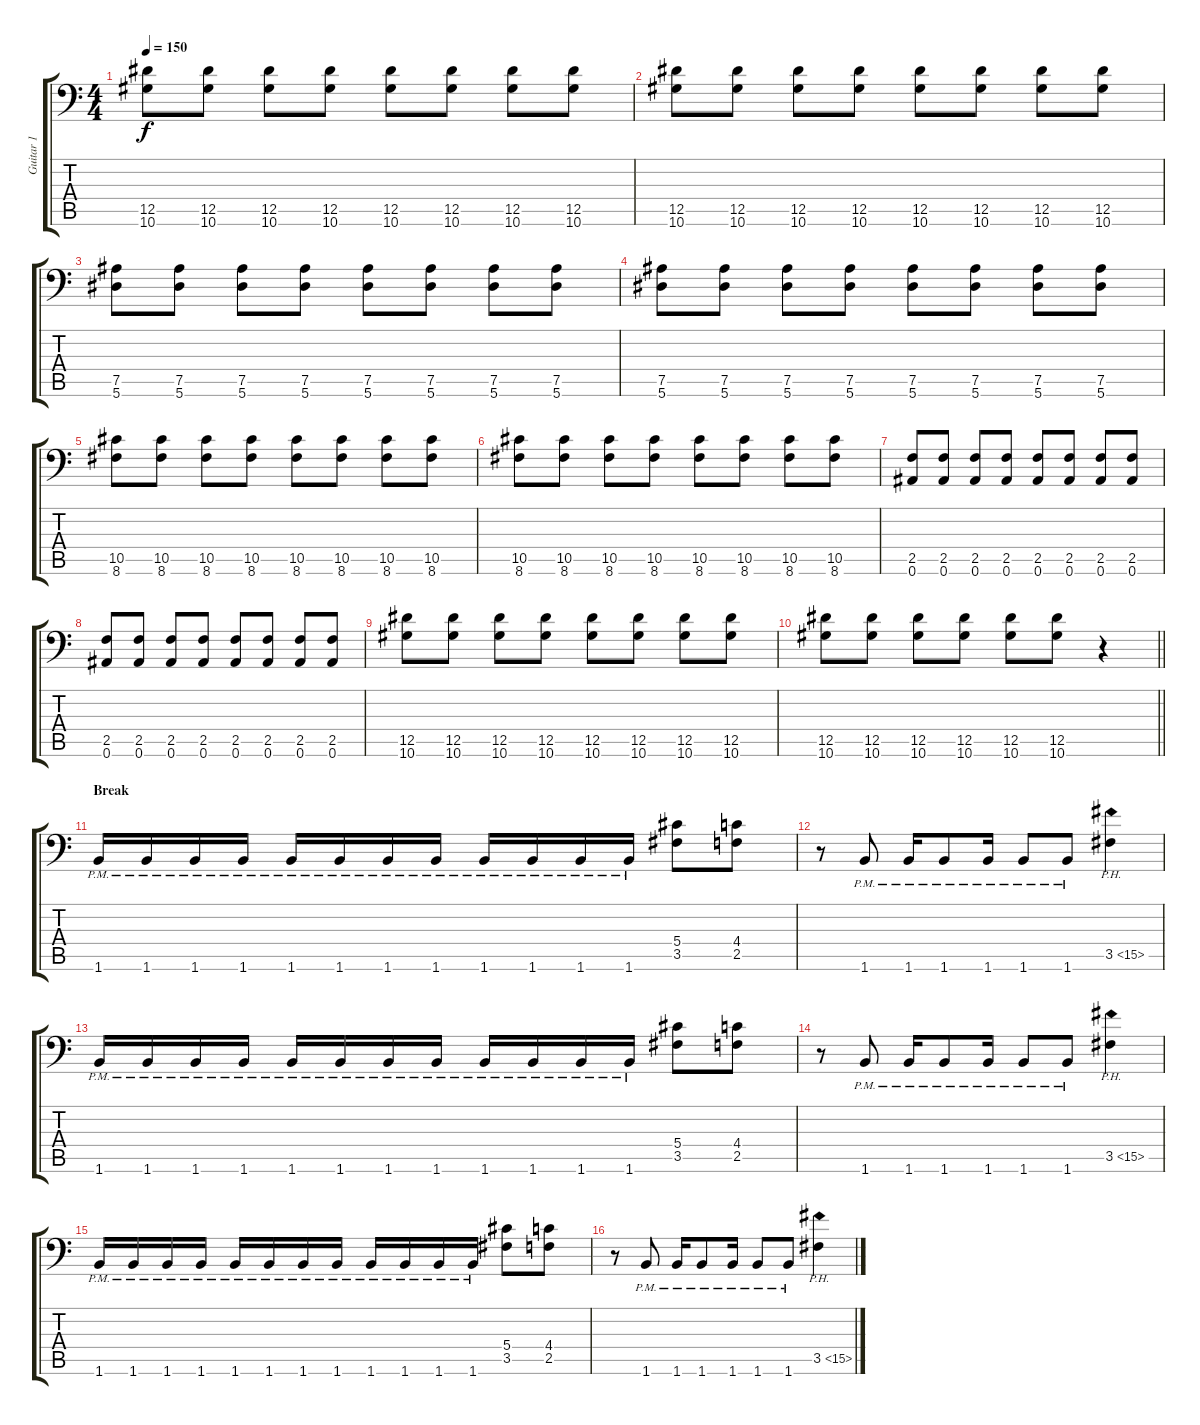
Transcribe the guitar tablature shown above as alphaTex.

\track ("Guitar 1" "Guitar 1") {instrument distortionguitar}
\staff {score tabs}
\tuning (Bb3 F3 Db3 Ab2 Eb2 Bb1) {hide}
\ts (4 4)
\tempo 150
\clef f4
\ks c
(12.5 10.6).8{dy f} (12.5 10.6).8 (12.5 10.6).8 (12.5 10.6).8 (12.5 10.6).8 (12.5 10.6).8 (12.5 10.6).8 (12.5 10.6).8 |
(12.5 10.6).8 (12.5 10.6).8 (12.5 10.6).8 (12.5 10.6).8 (12.5 10.6).8 (12.5 10.6).8 (12.5 10.6).8 (12.5 10.6).8 |
(7.5 5.6).8 (7.5 5.6).8 (7.5 5.6).8 (7.5 5.6).8 (7.5 5.6).8 (7.5 5.6).8 (7.5 5.6).8 (7.5 5.6).8 |
(7.5 5.6).8 (7.5 5.6).8 (7.5 5.6).8 (7.5 5.6).8 (7.5 5.6).8 (7.5 5.6).8 (7.5 5.6).8 (7.5 5.6).8 |
(10.5 8.6).8 (10.5 8.6).8 (10.5 8.6).8 (10.5 8.6).8 (10.5 8.6).8 (10.5 8.6).8 (10.5 8.6).8 (10.5 8.6).8 |
(10.5 8.6).8 (10.5 8.6).8 (10.5 8.6).8 (10.5 8.6).8 (10.5 8.6).8 (10.5 8.6).8 (10.5 8.6).8 (10.5 8.6).8 |
(2.5 0.6).8 (2.5 0.6).8 (2.5 0.6).8 (2.5 0.6).8 (2.5 0.6).8 (2.5 0.6).8 (2.5 0.6).8 (2.5 0.6).8 |
(2.5 0.6).8 (2.5 0.6).8 (2.5 0.6).8 (2.5 0.6).8 (2.5 0.6).8 (2.5 0.6).8 (2.5 0.6).8 (2.5 0.6).8 |
(12.5 10.6).8 (12.5 10.6).8 (12.5 10.6).8 (12.5 10.6).8 (12.5 10.6).8 (12.5 10.6).8 (12.5 10.6).8 (12.5 10.6).8 |
\barLineRight lightlight
(12.5 10.6).8 (12.5 10.6).8 (12.5 10.6).8 (12.5 10.6).8 (12.5 10.6).8 (12.5 10.6).8 r.4 |
\section ("" "Break")
1.6{pm}.16 1.6{pm}.16 1.6{pm}.16 1.6{pm}.16 1.6{pm}.16 1.6{pm}.16 1.6{pm}.16 1.6{pm}.16 1.6{pm}.16 1.6{pm}.16 1.6{pm}.16 1.6{pm}.16 (5.4 3.5).8 (4.4 2.5).8 |
r.8 1.6{pm}.8 1.6{pm}.16 1.6{pm}.8 1.6{pm}.16 1.6{pm}.8 1.6{pm}.8 3.5{ph 12}.4 |
1.6{pm}.16 1.6{pm}.16 1.6{pm}.16 1.6{pm}.16 1.6{pm}.16 1.6{pm}.16 1.6{pm}.16 1.6{pm}.16 1.6{pm}.16 1.6{pm}.16 1.6{pm}.16 1.6{pm}.16 (5.4 3.5).8 (4.4 2.5).8 |
r.8 1.6{pm}.8 1.6{pm}.16 1.6{pm}.8 1.6{pm}.16 1.6{pm}.8 1.6{pm}.8 3.5{ph 12}.4 |
1.6{pm}.16 1.6{pm}.16 1.6{pm}.16 1.6{pm}.16 1.6{pm}.16 1.6{pm}.16 1.6{pm}.16 1.6{pm}.16 1.6{pm}.16 1.6{pm}.16 1.6{pm}.16 1.6{pm}.16 (5.4 3.5).8 (4.4 2.5).8 |
r.8 1.6{pm}.8 1.6{pm}.16 1.6{pm}.8 1.6{pm}.16 1.6{pm}.8 1.6{pm}.8 3.5{ph 12}.4
